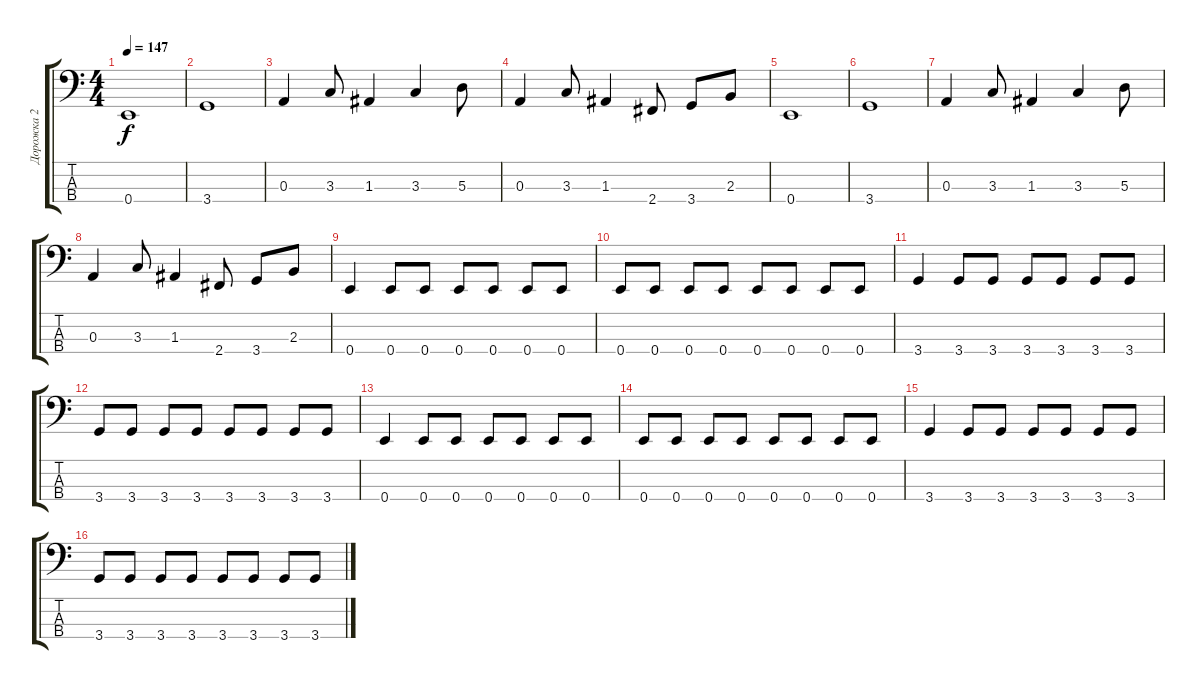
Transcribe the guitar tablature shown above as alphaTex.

\track ("Дорожка 2" "Дорожка 2") {instrument electricbasspick}
\staff {score tabs}
\tuning (G2 D2 A1 E1) {hide}
\ts (4 4)
\tempo 147
\clef f4
\ks c
0.4.1{dy f} |
3.4.1 |
0.3.4 3.3.8 1.3.4 3.3.4 5.3.8 |
0.3.4 3.3.8 1.3.4 2.4.8 3.4.8 2.3.8 |
0.4.1 |
3.4.1 |
0.3.4 3.3.8 1.3.4 3.3.4 5.3.8 |
0.3.4 3.3.8 1.3.4 2.4.8 3.4.8 2.3.8 |
0.4.4 0.4.8 0.4.8 0.4.8 0.4.8 0.4.8 0.4.8 |
0.4.8 0.4.8 0.4.8 0.4.8 0.4.8 0.4.8 0.4.8 0.4.8 |
3.4.4 3.4.8 3.4.8 3.4.8 3.4.8 3.4.8 3.4.8 |
3.4.8 3.4.8 3.4.8 3.4.8 3.4.8 3.4.8 3.4.8 3.4.8 |
0.4.4 0.4.8 0.4.8 0.4.8 0.4.8 0.4.8 0.4.8 |
0.4.8 0.4.8 0.4.8 0.4.8 0.4.8 0.4.8 0.4.8 0.4.8 |
3.4.4 3.4.8 3.4.8 3.4.8 3.4.8 3.4.8 3.4.8 |
3.4.8 3.4.8 3.4.8 3.4.8 3.4.8 3.4.8 3.4.8 3.4.8
